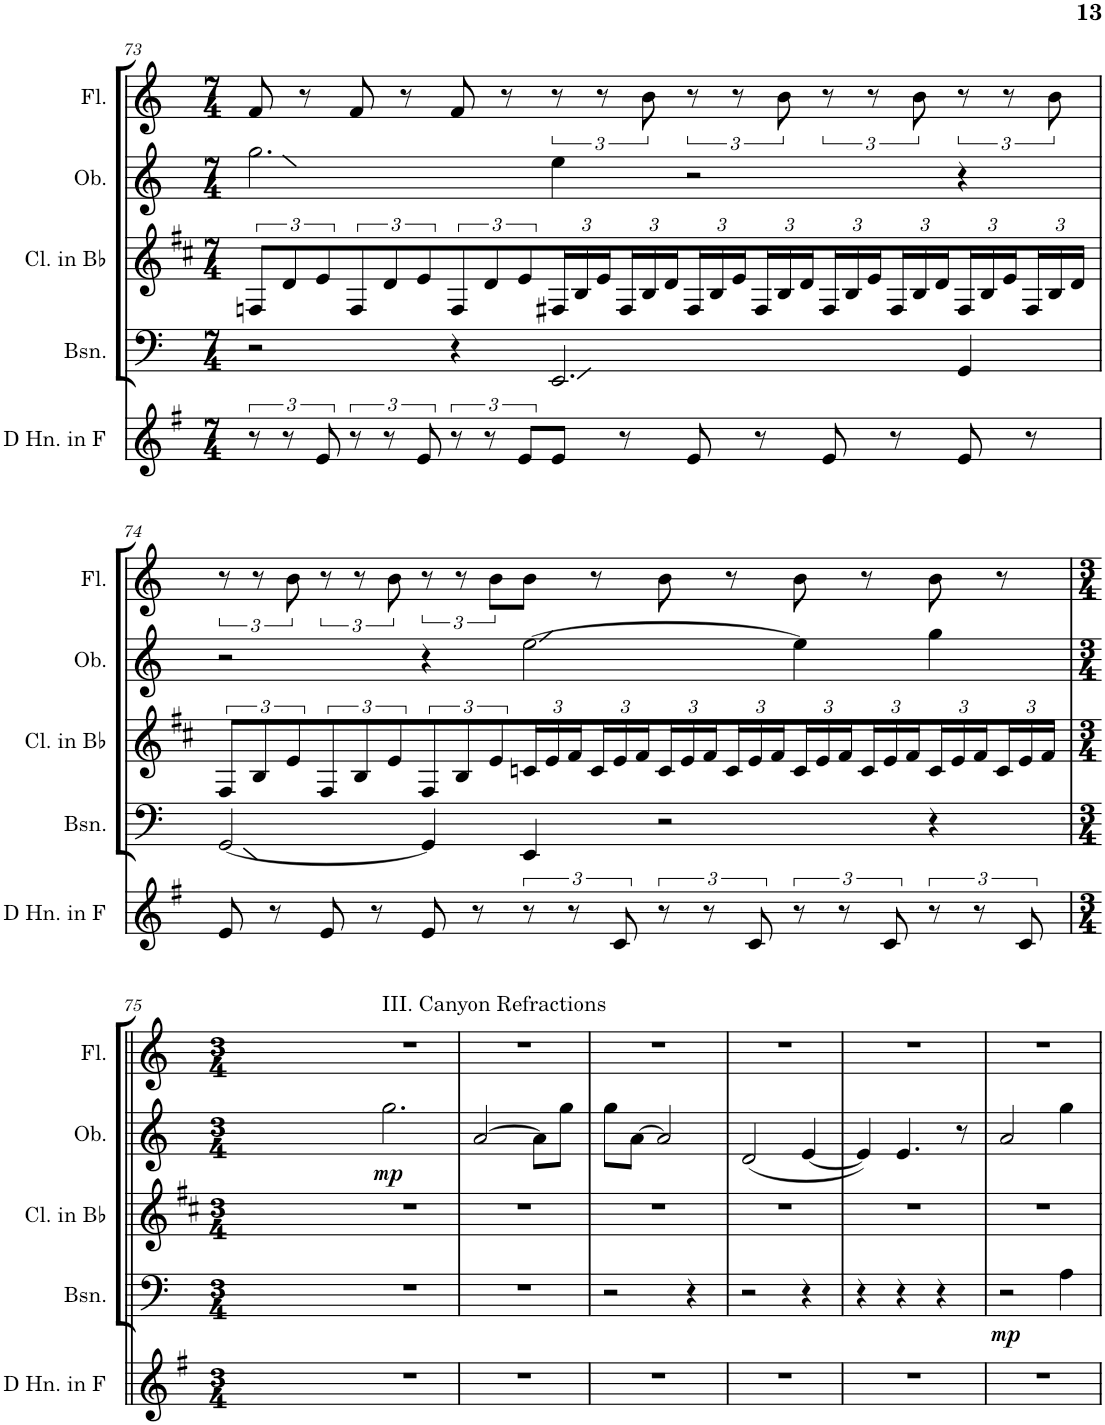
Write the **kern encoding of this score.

**kern	**kern	**dynam	**kern	**kern	**dynam	**kern
*part5	*part4	*part4	*part3	*part2	*part2	*part1
*staff5	*staff4	*staff4	*staff3	*staff2	*staff2	*staff1
*I"Horn in F	*I"Bassoon	*	*I"Clarinet in Bb	*I"Oboe	*	*I"Flute
*	*I'Bsn.	*	*I'Cl. in Bb	*I'Ob.	*	*I'Fl.
!!LO:PB:g=z
*clefG2	*clefF4	*	*clefG2	*clefG2	*	*clefG2
*Trd4c7	*	*	*Trd1c2	*	*	*
*k[f#]	*k[]	*	*k[f#c#]	*k[]	*	*k[]
*M7/4	*M7/4	*	*M7/4	*M7/4	*	*M7/4
=73	=73	=73	=73	=73	=73	=73
12r	2r	.	12Fn/L	2.gg\	.	8f/
12r	.	.	12d/	.	.	.
.	.	.	.	.	.	8r
12e/	.	.	12e/	.	.	.
12r	.	.	12F/	.	.	8f/
12r	.	.	12d/	.	.	.
.	.	.	.	.	.	8r
12e/	.	.	12e/	.	.	.
12r	4r	.	12F/	.	.	8f/
12r	.	.	12d/	.	.	.
.	.	.	.	.	.	8r
12e/L	.	.	12e/	.	.	.
*	*	*	*Xbrackettup	*	*	*
8e/J	2.EE/	.	24F#X/L	4ee\	.	12r
.	.	.	24B/	.	.	.
.	.	.	24e/	.	.	12r
8r	.	.	24F#/	.	.	.
.	.	.	24B/	.	.	12b\
.	.	.	24d/	.	.	.
8e/	.	.	24F#/	2r	.	12r
.	.	.	24B/	.	.	.
.	.	.	24e/	.	.	12r
8r	.	.	24F#/	.	.	.
.	.	.	24B/	.	.	12b\
.	.	.	24d/	.	.	.
8e/	.	.	24F#/	.	.	12r
.	.	.	24B/	.	.	.
.	.	.	24e/	.	.	12r
8r	.	.	24F#/	.	.	.
.	.	.	24B/	.	.	12b\
.	.	.	24d/	.	.	.
8e/	4GG/	.	24F#/	4r	.	12r
.	.	.	24B/	.	.	.
.	.	.	24e/	.	.	12r
8r	.	.	24F#/	.	.	.
.	.	.	24B/	.	.	12b\
.	.	.	24d/JJ	.	.	.
!!LO:LB:g=z
=74	=74	=74	=74	=74	=74	=74
*	*	*	*brackettup	*	*	*
8e/	[2GG/	.	12F#/L	2r	.	12r
.	.	.	12B/	.	.	12r
8r	.	.	.	.	.	.
.	.	.	12e/	.	.	12b\
8e/	.	.	12F#/	.	.	12r
.	.	.	12B/	.	.	12r
8r	.	.	.	.	.	.
.	.	.	12e/	.	.	12b\
8e/	4GG/]	.	12F#/	4r	.	12r
.	.	.	12B/	.	.	12r
8r	.	.	.	.	.	.
.	.	.	12e/	.	.	12b\L
*	*	*	*Xbrackettup	*	*	*
12r	4EE/	.	24cn/L	[2ee\	.	8b\J
.	.	.	24e/	.	.	.
12r	.	.	24f#/	.	.	.
.	.	.	24c/	.	.	8r
12c/	.	.	24e/	.	.	.
.	.	.	24f#/	.	.	.
12r	2r	.	24c/	.	.	8b\
.	.	.	24e/	.	.	.
12r	.	.	24f#/	.	.	.
.	.	.	24c/	.	.	8r
12c/	.	.	24e/	.	.	.
.	.	.	24f#/	.	.	.
12r	.	.	24c/	4ee\]	.	8b\
.	.	.	24e/	.	.	.
12r	.	.	24f#/	.	.	.
.	.	.	24c/	.	.	8r
12c/	.	.	24e/	.	.	.
.	.	.	24f#/	.	.	.
12r	4r	.	24c/	4gg\	.	8b\
.	.	.	24e/	.	.	.
12r	.	.	24f#/	.	.	.
.	.	.	24c/	.	.	8r
12c/	.	.	24e/	.	.	.
.	.	.	24f#/JJ	.	.	.
!!LO:LB:g=z
=75	=75	=75	=75	=75	=75	=75
*M3/4	*M3/4	*	*M3/4	*M3/4	*	*M3/4
!	!	!	!	!	!	!LO:TX:a:t=III. Canyon Refractions
!	!	!	!	!	!LO:DY:b	!
2.r	2.r	.	2.r	2.gg\	mp	2.r
=76	=76	=76	=76	=76	=76	=76
2.r	2.r	.	2.r	[2a/	.	2.r
.	.	.	.	8a\L]	.	.
.	.	.	.	8gg\J	.	.
=77	=77	=77	=77	=77	=77	=77
2.r	2r	.	2.r	8gg\L	.	2.r
.	.	.	.	[8a\J	.	.
.	.	.	.	2a/]	.	.
.	4r	.	.	.	.	.
=78	=78	=78	=78	=78	=78	=78
2.r	2r	.	2.r	(2d/	.	2.r
.	4r	.	.	[4e/	.	.
=79	=79	=79	=79	=79	=79	=79
2.r	4r	.	2.r	4e/])	.	2.r
.	4r	.	.	4.e/	.	.
.	4r	.	.	.	.	.
.	.	.	.	8r	.	.
=80	=80	=80	=80	=80	=80	=80
!	!	!LO:DY:b	!	!	!	!
2.r	2r	mp	2.r	2a/	.	2.r
.	4A\	.	.	4gg\	.	.
=	=	=	=	=	=	=
*-	*-	*-	*-	*-	*-	*-
